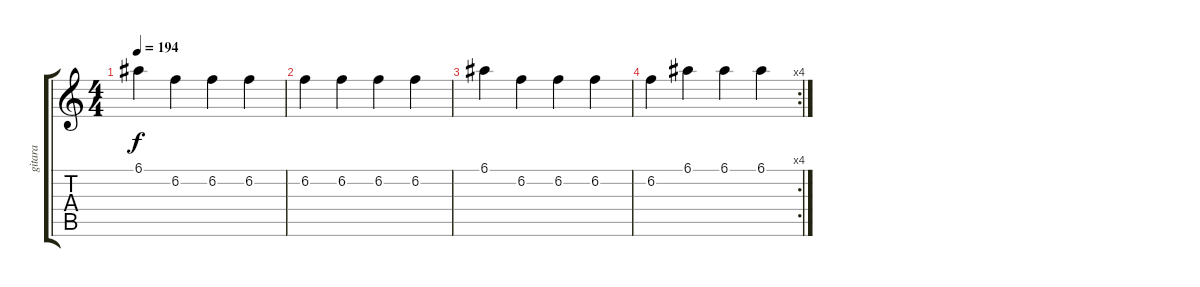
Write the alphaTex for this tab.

\track ("gitara" "gitara") {instrument electricguitarclean}
\staff {score tabs}
\tuning (E4 B3 G3 D3 A2 E2) {hide}
\ts (4 4)
\tempo 194
\clef g2
\ks c
6.1.4{dy f} 6.2.4 6.2.4 6.2.4 |
6.2.4 6.2.4 6.2.4 6.2.4 |
6.1.4 6.2.4 6.2.4 6.2.4 |
\rc 4
6.2.4 6.1.4 6.1.4 6.1.4
